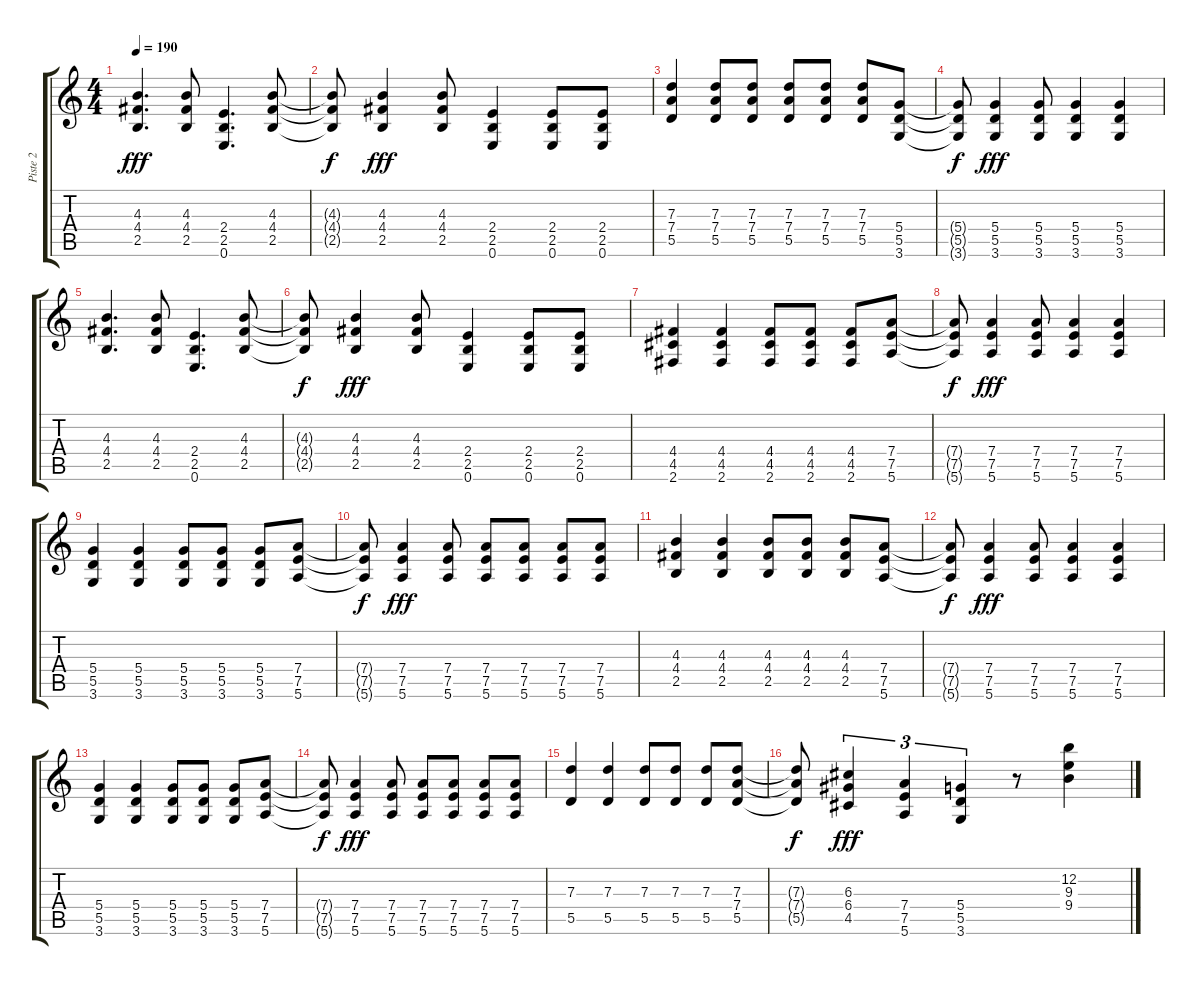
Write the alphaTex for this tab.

\track ("Piste 2" "Piste 2") {instrument overdrivenguitar}
\staff {score tabs}
\tuning (E4 B3 G3 D3 A2 E2) {hide}
\ts (4 4)
\tempo 190
\clef g2
\ks c
(4.3 4.4 2.5).4{d dy fff} (4.3 4.4 2.5).8 (2.4 2.5 0.6).4{d} (4.3 4.4 2.5).8 |
(4.3{t} 4.4{t} 2.5{t}).8{dy f} (4.3 4.4 2.5).4{dy fff} (4.3 4.4 2.5).8 (2.4 2.5 0.6).4 (2.4 2.5 0.6).8 (2.4 2.5 0.6).8 |
(7.3 7.4 5.5).4 (7.3 7.4 5.5).8 (7.3 7.4 5.5).8 (7.3 7.4 5.5).8 (7.3 7.4 5.5).8 (7.3 7.4 5.5).8 (5.4 5.5 3.6).8 |
(5.4{t} 5.5{t} 3.6{t}).8{dy f} (5.4 5.5 3.6).4{dy fff} (5.4 5.5 3.6).8 (5.4 5.5 3.6).4 (5.4 5.5 3.6).4 |
(4.3 4.4 2.5).4{d} (4.3 4.4 2.5).8 (2.4 2.5 0.6).4{d} (4.3 4.4 2.5).8 |
(4.3{t} 4.4{t} 2.5{t}).8{dy f} (4.3 4.4 2.5).4{dy fff} (4.3 4.4 2.5).8 (2.4 2.5 0.6).4 (2.4 2.5 0.6).8 (2.4 2.5 0.6).8 |
(4.4 4.5 2.6).4 (4.4 4.5 2.6).4 (4.4 4.5 2.6).8 (4.4 4.5 2.6).8 (4.4 4.5 2.6).8 (7.4 7.5 5.6).8 |
(7.4{t} 7.5{t} 5.6{t}).8{dy f} (7.4 7.5 5.6).4{dy fff} (7.4 7.5 5.6).8 (7.4 7.5 5.6).4 (7.4 7.5 5.6).4 |
(5.4 5.5 3.6).4 (5.4 5.5 3.6).4 (5.4 5.5 3.6).8 (5.4 5.5 3.6).8 (5.4 5.5 3.6).8 (7.4 7.5 5.6).8 |
(7.4{t} 7.5{t} 5.6{t}).8{dy f} (7.4 7.5 5.6).4{dy fff} (7.4 7.5 5.6).8 (7.4 7.5 5.6).8 (7.4 7.5 5.6).8 (7.4 7.5 5.6).8 (7.4 7.5 5.6).8 |
(4.3 4.4 2.5).4 (4.3 4.4 2.5).4 (4.3 4.4 2.5).8 (4.3 4.4 2.5).8 (4.3 4.4 2.5).8 (7.4 7.5 5.6).8 |
(7.4{t} 7.5{t} 5.6{t}).8{dy f} (7.4 7.5 5.6).4{dy fff} (7.4 7.5 5.6).8 (7.4 7.5 5.6).4 (7.4 7.5 5.6).4 |
(5.4 5.5 3.6).4 (5.4 5.5 3.6).4 (5.4 5.5 3.6).8 (5.4 5.5 3.6).8 (5.4 5.5 3.6).8 (7.4 7.5 5.6).8 |
(7.4{t} 7.5{t} 5.6{t}).8{dy f} (7.4 7.5 5.6).4{dy fff} (7.4 7.5 5.6).8 (7.4 7.5 5.6).8 (7.4 7.5 5.6).8 (7.4 7.5 5.6).8 (7.4 7.5 5.6).8 |
(7.3 5.5).4 (7.3 5.5).4 (7.3 5.5).8 (7.3 5.5).8 (7.3 5.5).8 (7.3 7.4 5.5).8 |
(7.3{t} 7.4{t} 5.5{t}).8{dy f} (6.3 6.4 4.5).4{tu (3 2) dy fff} (7.4 7.5 5.6).4{tu (3 2)} (5.4 5.5 3.6).4{tu (3 2)} r.8 (12.2 9.3 9.4).4
